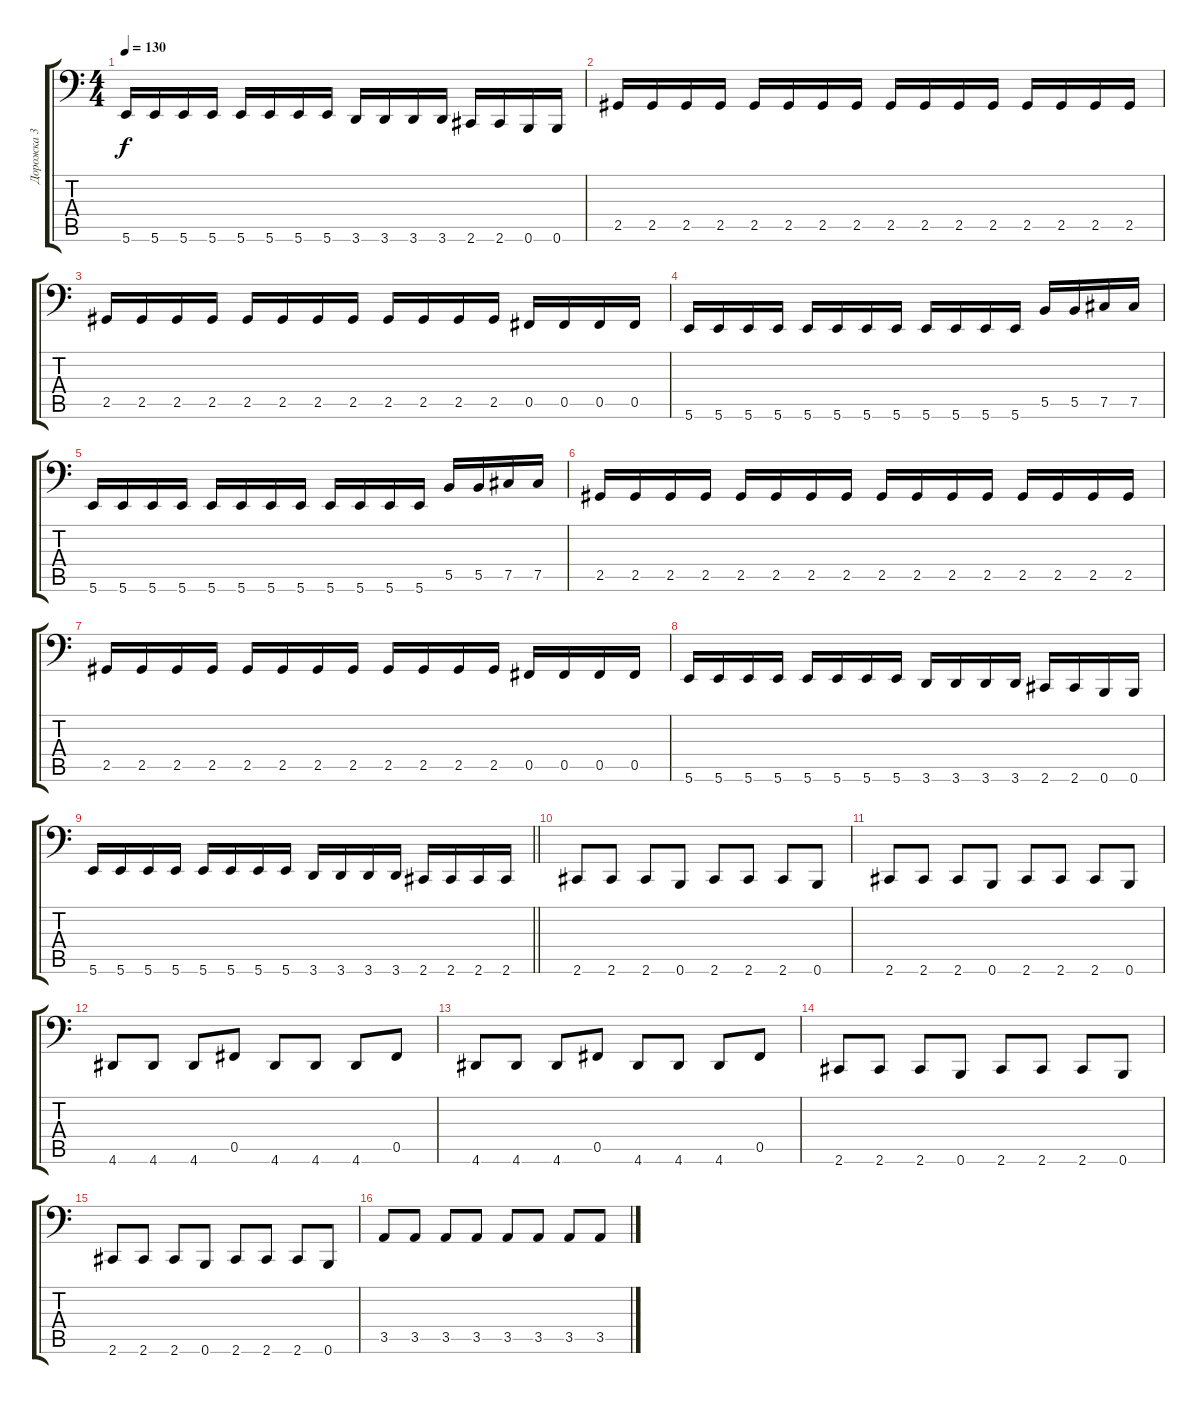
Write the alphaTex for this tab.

\track ("Дорожка 3" "Дорожка 3") {instrument electricbassfinger}
\staff {score tabs}
\tuning (Db3 Ab2 E2 B1 Gb1 B0) {hide}
\ts (4 4)
\tempo 130
\clef f4
\ks c
5.6.16{dy f} 5.6.16 5.6.16 5.6.16 5.6.16 5.6.16 5.6.16 5.6.16 3.6.16 3.6.16 3.6.16 3.6.16 2.6.16 2.6.16 0.6.16 0.6.16 |
2.5.16 2.5.16 2.5.16 2.5.16 2.5.16 2.5.16 2.5.16 2.5.16 2.5.16 2.5.16 2.5.16 2.5.16 2.5.16 2.5.16 2.5.16 2.5.16 |
2.5.16 2.5.16 2.5.16 2.5.16 2.5.16 2.5.16 2.5.16 2.5.16 2.5.16 2.5.16 2.5.16 2.5.16 0.5.16 0.5.16 0.5.16 0.5.16 |
5.6.16 5.6.16 5.6.16 5.6.16 5.6.16 5.6.16 5.6.16 5.6.16 5.6.16 5.6.16 5.6.16 5.6.16 5.5.16 5.5.16 7.5.16 7.5.16 |
5.6.16 5.6.16 5.6.16 5.6.16 5.6.16 5.6.16 5.6.16 5.6.16 5.6.16 5.6.16 5.6.16 5.6.16 5.5.16 5.5.16 7.5.16 7.5.16 |
2.5.16 2.5.16 2.5.16 2.5.16 2.5.16 2.5.16 2.5.16 2.5.16 2.5.16 2.5.16 2.5.16 2.5.16 2.5.16 2.5.16 2.5.16 2.5.16 |
2.5.16 2.5.16 2.5.16 2.5.16 2.5.16 2.5.16 2.5.16 2.5.16 2.5.16 2.5.16 2.5.16 2.5.16 0.5.16 0.5.16 0.5.16 0.5.16 |
5.6.16 5.6.16 5.6.16 5.6.16 5.6.16 5.6.16 5.6.16 5.6.16 3.6.16 3.6.16 3.6.16 3.6.16 2.6.16 2.6.16 0.6.16 0.6.16 |
\barLineRight lightlight
5.6.16 5.6.16 5.6.16 5.6.16 5.6.16 5.6.16 5.6.16 5.6.16 3.6.16 3.6.16 3.6.16 3.6.16 2.6.16 2.6.16 2.6.16 2.6.16 |
\section ("" " ")
2.6.8 2.6.8 2.6.8 0.6.8 2.6.8 2.6.8 2.6.8 0.6.8 |
2.6.8 2.6.8 2.6.8 0.6.8 2.6.8 2.6.8 2.6.8 0.6.8 |
4.6.8 4.6.8 4.6.8 0.5.8 4.6.8 4.6.8 4.6.8 0.5.8 |
4.6.8 4.6.8 4.6.8 0.5.8 4.6.8 4.6.8 4.6.8 0.5.8 |
2.6.8 2.6.8 2.6.8 0.6.8 2.6.8 2.6.8 2.6.8 0.6.8 |
2.6.8 2.6.8 2.6.8 0.6.8 2.6.8 2.6.8 2.6.8 0.6.8 |
3.5.8 3.5.8 3.5.8 3.5.8 3.5.8 3.5.8 3.5.8 3.5.8
